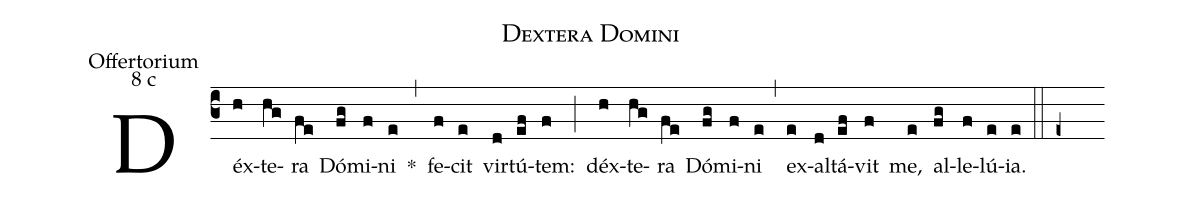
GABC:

name: Dextera Domini;
office-part: Offertorium;
mode: 8;
mode-differentia: c;
%%
(c3)

Déx(h)te(hg)ra(fe) Dó(fg)mi(f)ni(e) *(,) fe(f)cit(e) vir(d)tú(ef)tem:(f) (;) déx(h)te(hg)ra(fe) Dó(fg)mi(f)ni(e) (,) ex(e)al(d)tá(ef)vit(f) me,(e) al(fg)le(f)lú(e)ia.(e)

(::)

(e+)
